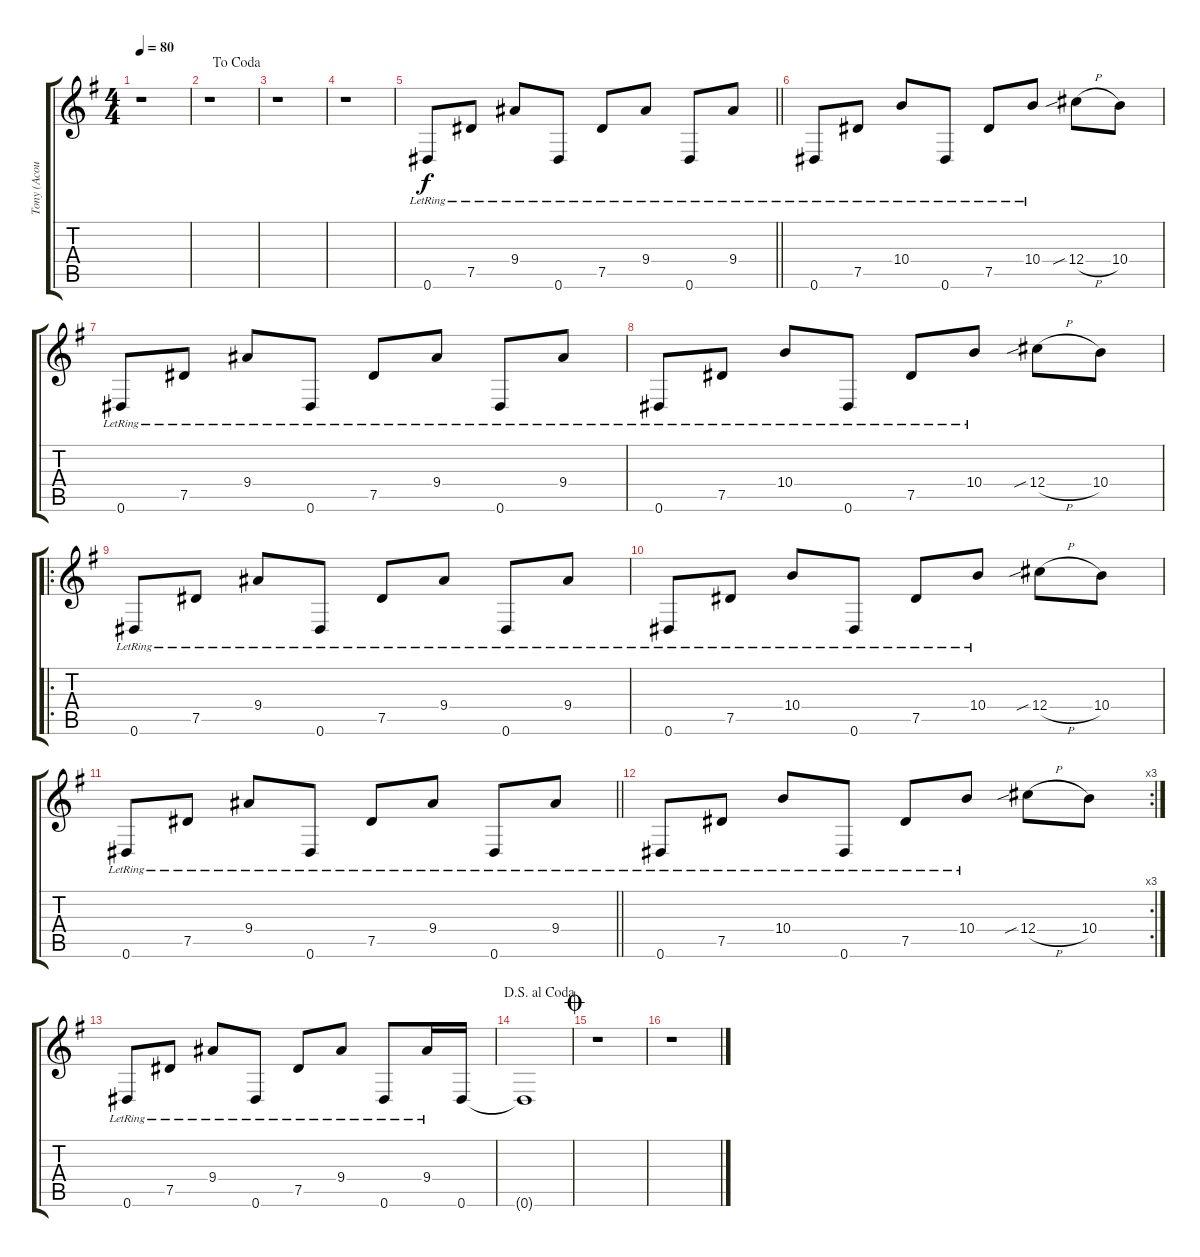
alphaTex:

\track ("Tony (Acoustic)" "Tony (Acou") {instrument acousticguitarsteel}
\staff {score tabs}
\tuning (Eb4 Bb3 Gb3 Db3 Ab2 Eb2) {hide}
\ts (4 4)
\tempo 80
\clef g2
\ks g
r.1{dy f} |
\jump dacoda
r.1 |
r.1 |
r.1 |
\barLineRight lightlight
0.6{lr}.8 7.5{lr}.8 9.4{lr}.8 0.6{lr}.8 7.5{lr}.8 9.4{lr}.8 0.6{lr}.8 9.4{lr}.8 |
0.6{lr}.8 7.5{lr}.8 10.4{lr}.8 0.6{lr}.8 7.5{lr}.8 10.4{lr}.8 12.4{sib h}.8 10.4.8 |
0.6{lr}.8 7.5{lr}.8 9.4{lr}.8 0.6{lr}.8 7.5{lr}.8 9.4{lr}.8 0.6{lr}.8 9.4{lr}.8 |
0.6{lr}.8 7.5{lr}.8 10.4{lr}.8 0.6{lr}.8 7.5{lr}.8 10.4{lr}.8 12.4{sib h}.8 10.4.8 |
\ro
0.6{lr}.8 7.5{lr}.8 9.4{lr}.8 0.6{lr}.8 7.5{lr}.8 9.4{lr}.8 0.6{lr}.8 9.4{lr}.8 |
0.6{lr}.8 7.5{lr}.8 10.4{lr}.8 0.6{lr}.8 7.5{lr}.8 10.4{lr}.8 12.4{sib h}.8 10.4.8 |
\barLineRight lightlight
0.6{lr}.8 7.5{lr}.8 9.4{lr}.8 0.6{lr}.8 7.5{lr}.8 9.4{lr}.8 0.6{lr}.8 9.4{lr}.8 |
\rc 3
0.6{lr}.8 7.5{lr}.8 10.4{lr}.8 0.6{lr}.8 7.5{lr}.8 10.4{lr}.8 12.4{sib h}.8 10.4.8 |
0.6{lr}.8 7.5{lr}.8 9.4{lr}.8 0.6{lr}.8 7.5{lr}.8 9.4{lr}.8 0.6{lr}.8 9.4{lr}.16 0.6.16 |
\jump dalsegnoalcoda
0.6{t}.1 |
\jump coda
r.1 |
r.1
